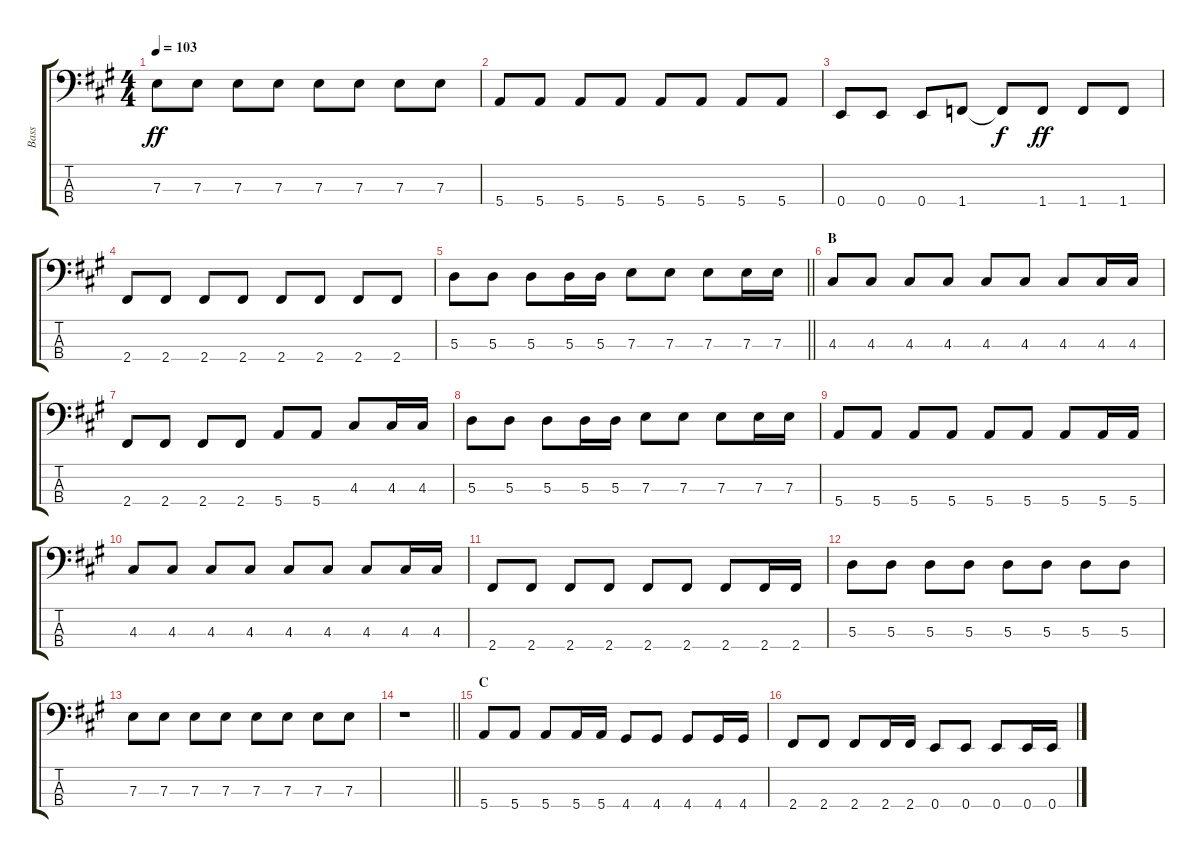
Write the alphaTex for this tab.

\track ("Bass" "Bass") {instrument electricbasspick}
\staff {score tabs}
\tuning (G2 D2 A1 E1) {hide}
\ts (4 4)
\tempo 103
\clef f4
\ks a
7.3.8{dy ff} 7.3.8 7.3.8 7.3.8 7.3.8 7.3.8 7.3.8 7.3.8 |
5.4.8 5.4.8 5.4.8 5.4.8 5.4.8 5.4.8 5.4.8 5.4.8 |
0.4.8 0.4.8 0.4.8 1.4.8 1.4{t}.8{dy f} 1.4.8{dy ff} 1.4.8 1.4.8 |
2.4.8 2.4.8 2.4.8 2.4.8 2.4.8 2.4.8 2.4.8 2.4.8 |
\barLineRight lightlight
5.3.8 5.3.8 5.3.8 5.3.16 5.3.16 7.3.8 7.3.8 7.3.8 7.3.16 7.3.16 |
\section ("" "B")
4.3.8 4.3.8 4.3.8 4.3.8 4.3.8 4.3.8 4.3.8 4.3.16 4.3.16 |
2.4.8 2.4.8 2.4.8 2.4.8 5.4.8 5.4.8 4.3.8 4.3.16 4.3.16 |
5.3.8 5.3.8 5.3.8 5.3.16 5.3.16 7.3.8 7.3.8 7.3.8 7.3.16 7.3.16 |
5.4.8 5.4.8 5.4.8 5.4.8 5.4.8 5.4.8 5.4.8 5.4.16 5.4.16 |
4.3.8 4.3.8 4.3.8 4.3.8 4.3.8 4.3.8 4.3.8 4.3.16 4.3.16 |
2.4.8 2.4.8 2.4.8 2.4.8 2.4.8 2.4.8 2.4.8 2.4.16 2.4.16 |
5.3.8 5.3.8 5.3.8 5.3.8 5.3.8 5.3.8 5.3.8 5.3.8 |
7.3.8 7.3.8 7.3.8 7.3.8 7.3.8 7.3.8 7.3.8 7.3.8 |
\barLineRight lightlight
r.1 |
\section ("" "C")
5.4.8 5.4.8 5.4.8 5.4.16 5.4.16 4.4.8 4.4.8 4.4.8 4.4.16 4.4.16 |
2.4.8 2.4.8 2.4.8 2.4.16 2.4.16 0.4.8 0.4.8 0.4.8 0.4.16 0.4.16
